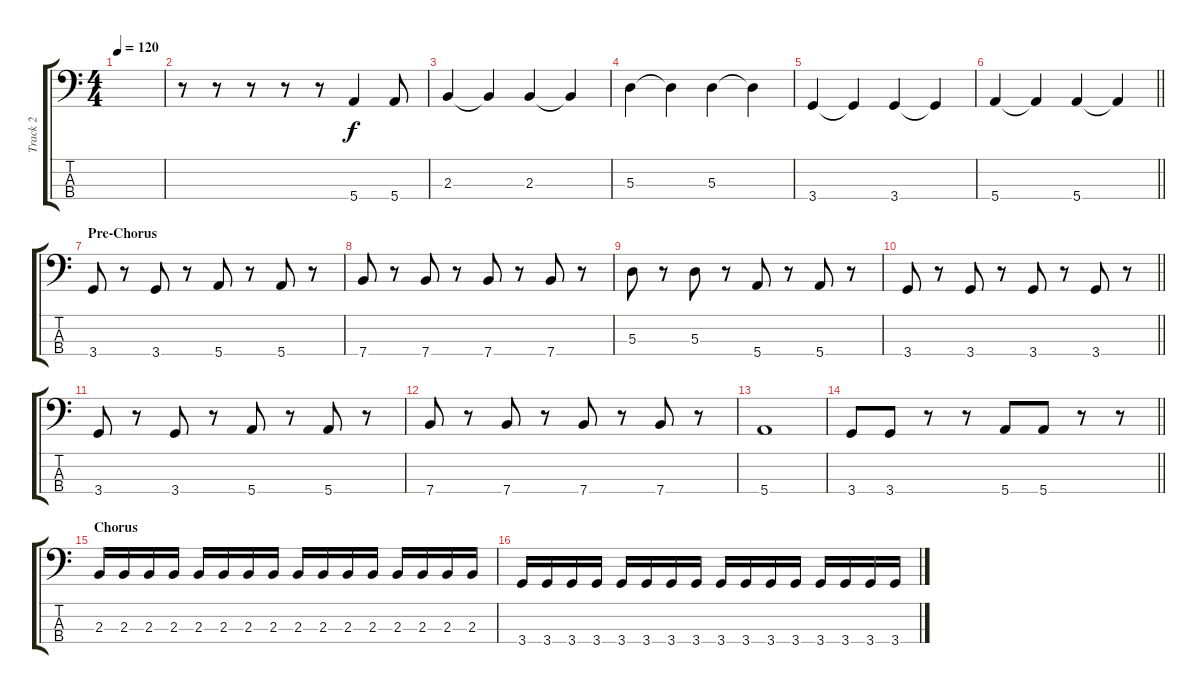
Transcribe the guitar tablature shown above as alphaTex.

\track ("Track 2" "Track 2") {instrument electricbasspick}
\staff {score tabs}
\tuning (G2 D2 A1 E1) {hide}
\ts (4 4)
\tempo 120
\clef f4
\ks c
|
r.8 r.8 r.8 r.8 r.8 5.4.4 5.4.8 |
2.3.4 2.3{t}.4 2.3.4 2.3{t}.4 |
5.3.4 5.3{t}.4 5.3.4 5.3{t}.4 |
3.4.4 3.4{t}.4 3.4.4 3.4{t}.4 |
\barLineRight lightlight
5.4.4 5.4{t}.4 5.4.4 5.4{t}.4 |
\section ("" "Pre-Chorus")
3.4.8 r.8 3.4.8 r.8 5.4.8 r.8 5.4.8 r.8 |
7.4.8 r.8 7.4.8 r.8 7.4.8 r.8 7.4.8 r.8 |
5.3.8 r.8 5.3.8 r.8 5.4.8 r.8 5.4.8 r.8 |
\barLineRight lightlight
3.4.8 r.8 3.4.8 r.8 3.4.8 r.8 3.4.8 r.8 |
3.4.8 r.8 3.4.8 r.8 5.4.8 r.8 5.4.8 r.8 |
7.4.8 r.8 7.4.8 r.8 7.4.8 r.8 7.4.8 r.8 |
5.4.1 |
\barLineRight lightlight
3.4.8 3.4.8 r.8 r.8 5.4.8 5.4.8 r.8 r.8 |
\section ("" "Chorus")
2.3.16 2.3.16 2.3.16 2.3.16 2.3.16 2.3.16 2.3.16 2.3.16 2.3.16 2.3.16 2.3.16 2.3.16 2.3.16 2.3.16 2.3.16 2.3.16 |
3.4.16 3.4.16 3.4.16 3.4.16 3.4.16 3.4.16 3.4.16 3.4.16 3.4.16 3.4.16 3.4.16 3.4.16 3.4.16 3.4.16 3.4.16 3.4{sl}.16
